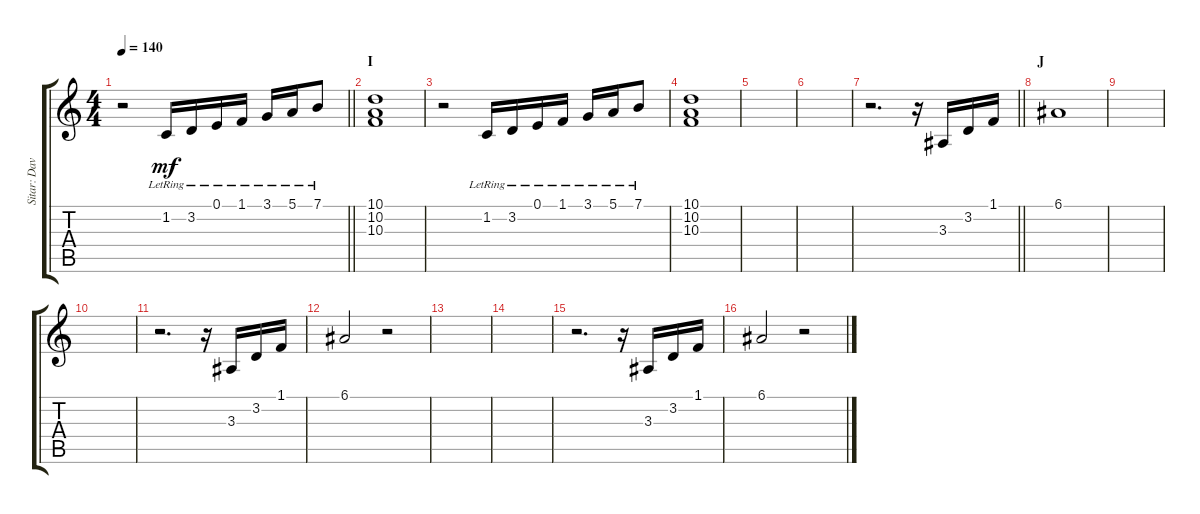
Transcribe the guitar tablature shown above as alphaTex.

\track ("Sitar: Davey Johnstone" "Sitar: Dav") {instrument sitar}
\staff {score tabs}
\tuning (E4 B3 G3 D3 A2 E2) {hide}
\ts (4 4)
\tempo 140
\clef g2
\barLineRight lightlight
\ks c
r.2{dy mf} 1.2{lr}.16 3.2{lr}.16 0.1{lr}.16 1.1{lr}.16 3.1{lr}.16 5.1{lr}.16 7.1{lr}.8 |
\section ("" "I")
(10.1 10.2 10.3).1 |
r.2 1.2{lr}.16 3.2{lr}.16 0.1{lr}.16 1.1{lr}.16 3.1{lr}.16 5.1{lr}.16 7.1{lr}.8 |
(10.1 10.2 10.3).1 |
|
|
\barLineRight lightlight
r.2{d} r.16 3.3.16 3.2.16 1.1.16 |
\section ("" "J")
6.1.1 |
|
|
r.2{d} r.16 3.3.16 3.2.16 1.1.16 |
6.1.2 r.2 |
|
|
r.2{d} r.16 3.3.16 3.2.16 1.1.16 |
6.1.2 r.2
